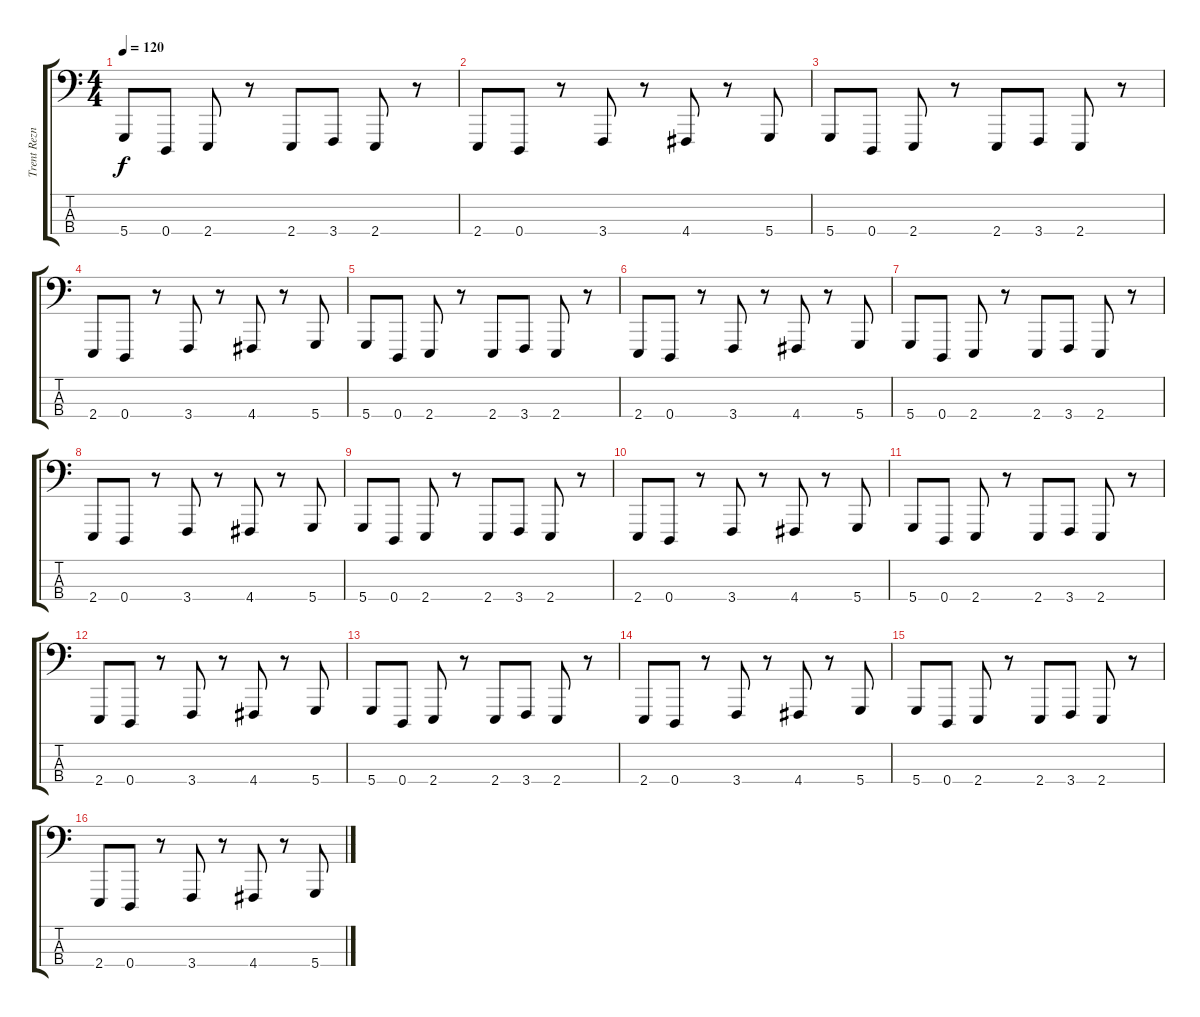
\track ("Trent Reznor" "Trent Rezn") {instrument lead2sawtooth}
\staff {score tabs}
\tuning (G2 D2 A1 D1) {hide}
\ts (4 4)
\tempo 120
\clef f4
\ks c
5.4.8{dy f} 0.4.8 2.4.8 r.8 2.4.8 3.4.8 2.4.8 r.8 |
2.4.8 0.4.8 r.8 3.4.8 r.8 4.4.8 r.8 5.4.8 |
5.4.8 0.4.8 2.4.8 r.8 2.4.8 3.4.8 2.4.8 r.8 |
2.4.8 0.4.8 r.8 3.4.8 r.8 4.4.8 r.8 5.4.8 |
5.4.8 0.4.8 2.4.8 r.8 2.4.8 3.4.8 2.4.8 r.8 |
2.4.8 0.4.8 r.8 3.4.8 r.8 4.4.8 r.8 5.4.8 |
5.4.8 0.4.8 2.4.8 r.8 2.4.8 3.4.8 2.4.8 r.8 |
2.4.8 0.4.8 r.8 3.4.8 r.8 4.4.8 r.8 5.4.8 |
5.4.8 0.4.8 2.4.8 r.8 2.4.8 3.4.8 2.4.8 r.8 |
2.4.8 0.4.8 r.8 3.4.8 r.8 4.4.8 r.8 5.4.8 |
5.4.8 0.4.8 2.4.8 r.8 2.4.8 3.4.8 2.4.8 r.8 |
2.4.8 0.4.8 r.8 3.4.8 r.8 4.4.8 r.8 5.4.8 |
5.4.8 0.4.8 2.4.8 r.8 2.4.8 3.4.8 2.4.8 r.8 |
2.4.8 0.4.8 r.8 3.4.8 r.8 4.4.8 r.8 5.4.8 |
5.4.8 0.4.8 2.4.8 r.8 2.4.8 3.4.8 2.4.8 r.8 |
2.4.8 0.4.8 r.8 3.4.8 r.8 4.4.8 r.8 5.4.8
